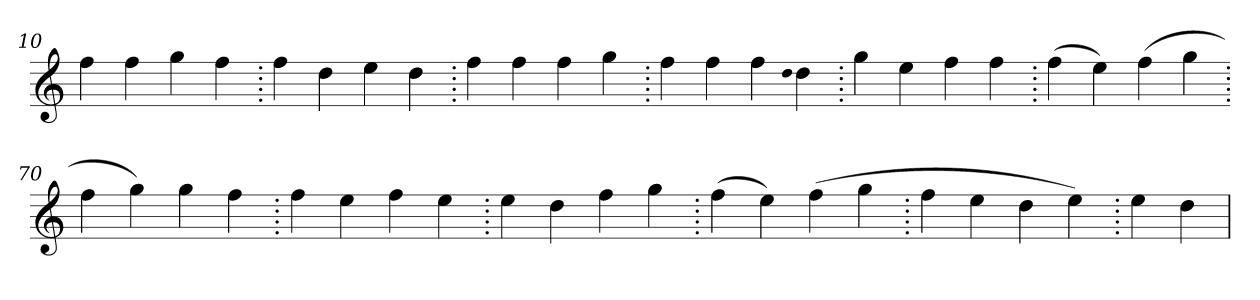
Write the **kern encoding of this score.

**kern
*part1
*staff1
*clefG2
=10.
4ff
4ff
4gg
4ff
=20.
4ff
4dd
4ee
4dd
=30.
4ff
4ff
4ff
4gg
=40.
4ff
4ff
4ff
qqdd
4dd
=50.
4gg
4ee
4ff
4ff
=60.
(>4ff
4ee)
(>4ff
4gg
=70.
4ff
4gg)
4gg
4ff
=80.
4ff
4ee
4ff
4ee
=90.
4ee
4dd
4ff
4gg
=100.
(>4ff
4ee)
(>4ff
4gg
=110.
4ff
4ee
4dd
4ee)
=120.
4ee
4dd
=
*-
